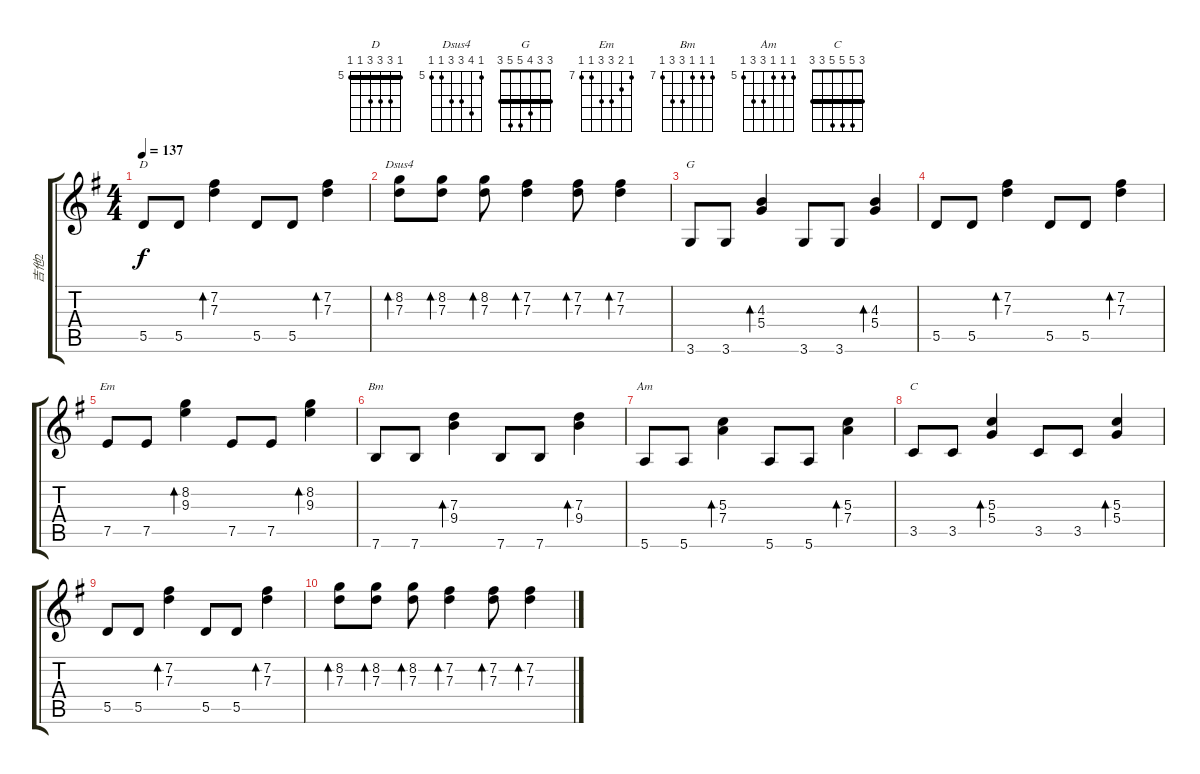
\track ("吉他2" "吉他2") {instrument overdrivenguitar}
\staff {score tabs}
\tuning (E4 B3 G3 D3 A2 E2) {hide}
\chord ("D" 5 7 7 7 5 5) {firstfret 5 barre 5}
\chord ("Dsus4" 5 8 7 7 5 5) {firstfret 5}
\chord ("G" 3 3 4 5 5 3) {barre 3}
\chord ("Em" 7 8 9 9 7 7) {firstfret 7}
\chord ("Bm" 7 7 7 9 9 7) {firstfret 7}
\chord ("Am" 5 5 5 7 7 5) {firstfret 5}
\chord ("C" 3 5 5 5 3 3) {barre 3}
\ts (4 4)
\tempo 137
\clef g2
\ks g
5.5.8{ch "D" dy f} 5.5.8 (7.2 7.3).4{bd 60} 5.5.8 5.5.8 (7.2 7.3).4{bd 60} |
(8.2 7.3).8{bd 60 ch "Dsus4"} (8.2 7.3).8{bd 60} (8.2 7.3).8{bd 60} (7.2 7.3).4{bd 60} (7.2 7.3).8{bd 60} (7.2 7.3).4{bd 60} |
3.6.8{ch "G"} 3.6.8 (4.3 5.4).4{bd 60} 3.6.8 3.6.8 (4.3 5.4).4{bd 60} |
5.5.8 5.5.8 (7.2 7.3).4{bd 60} 5.5.8 5.5.8 (7.2 7.3).4{bd 60} |
7.5.8{ch "Em"} 7.5.8 (8.2 9.3).4{bd 60} 7.5.8 7.5.8 (8.2 9.3).4{bd 60} |
7.6.8{ch "Bm"} 7.6.8 (7.3 9.4).4{bd 60} 7.6.8 7.6.8 (7.3 9.4).4{bd 60} |
5.6.8{ch "Am"} 5.6.8 (5.3 7.4).4{bd 60} 5.6.8 5.6.8 (5.3 7.4).4{bd 60} |
3.5.8{ch "C"} 3.5.8 (5.3 5.4).4{bd 60} 3.5.8 3.5.8 (5.3 5.4).4{bd 60} |
5.5.8 5.5.8 (7.2 7.3).4{bd 60} 5.5.8 5.5.8 (7.2 7.3).4{bd 60} |
(8.2 7.3).8{bd 60} (8.2 7.3).8{bd 60} (8.2 7.3).8{bd 60} (7.2 7.3).4{bd 60} (7.2 7.3).8{bd 60} (7.2 7.3).4{bd 60}
